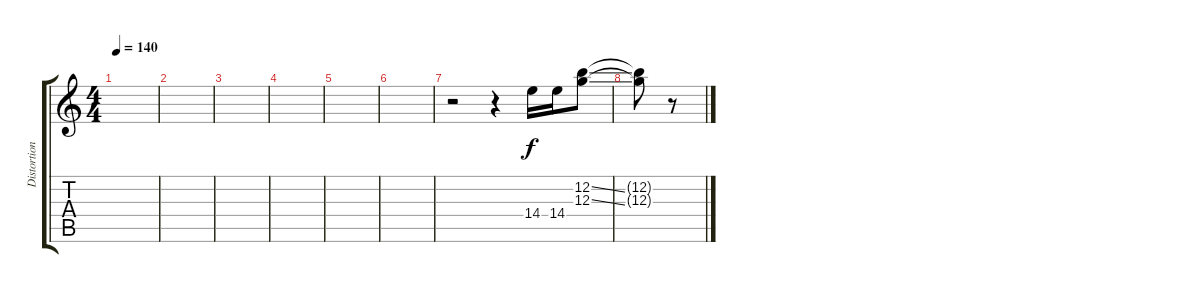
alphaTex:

\track ("Distortion Guitar" "Distortion") {instrument distortionguitar}
\staff {score tabs}
\tuning (E4 B3 G3 D3 A2 E2) {hide}
\ts (4 4)
\tempo 140
\clef g2
\ks c
|
|
|
|
|
|
r.2 r.4 14.4.16 14.4.16 (12.2{ss} 12.3{ss}).8 |
(12.2{t} 12.3{t}).8 r.8
